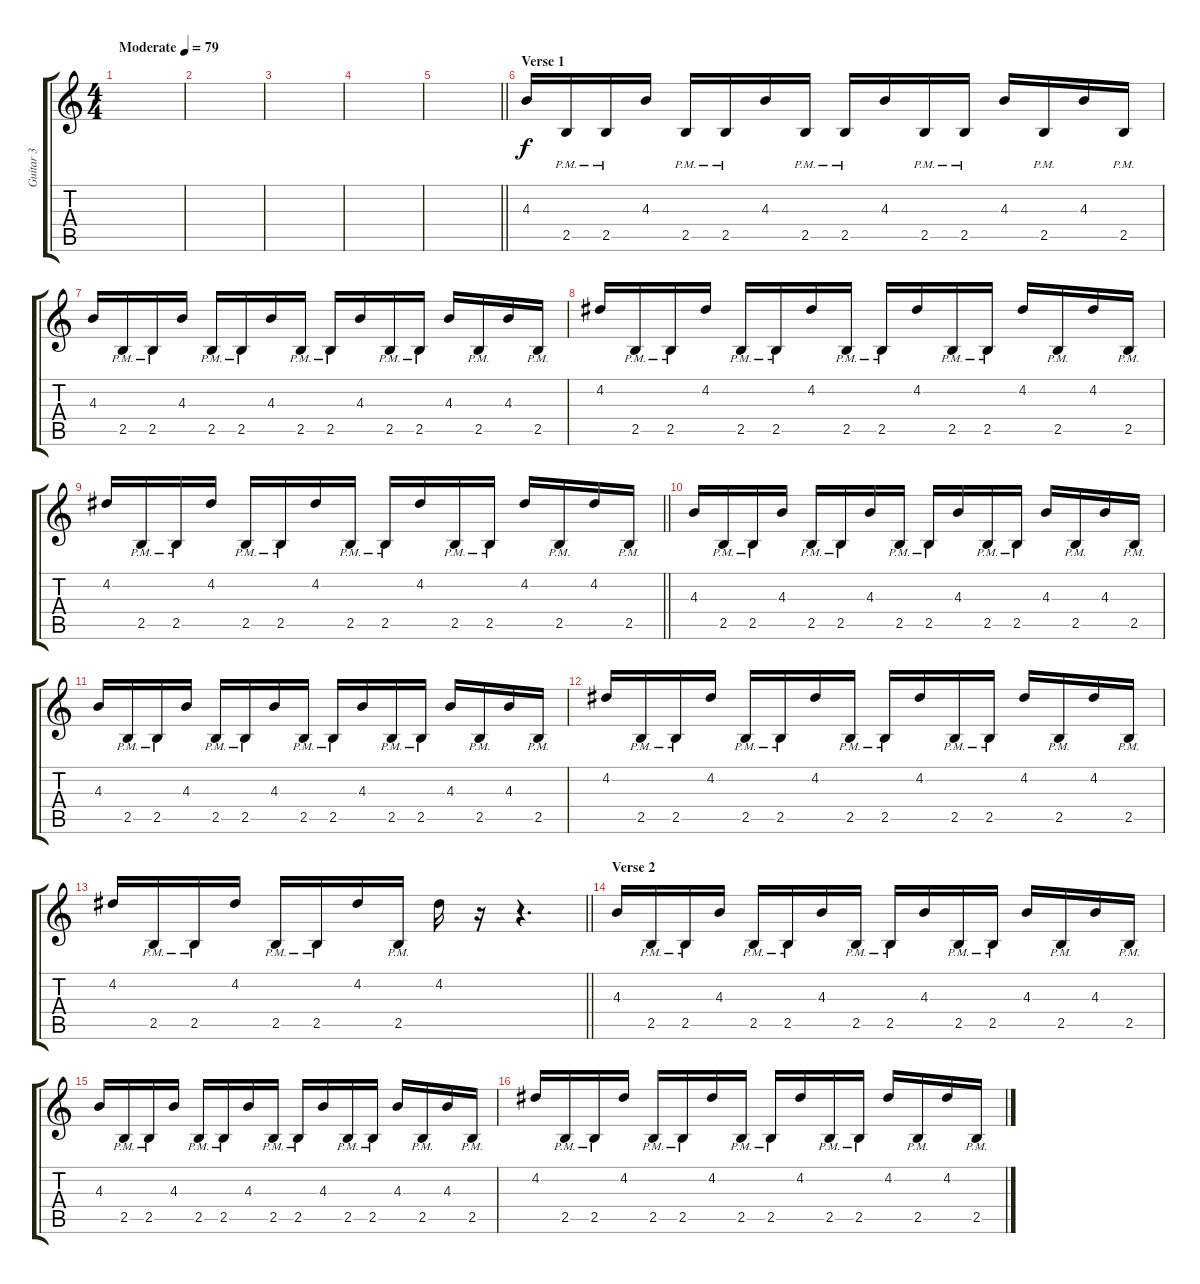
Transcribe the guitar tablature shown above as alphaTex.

\track ("Guitar 3" "Guitar 3") {instrument distortionguitar}
\staff {score tabs}
\tuning (E4 B3 G3 D3 A2 E2) {hide}
\ts (4 4)
\tempo (79 "Moderate")
\clef g2
\ks c
|
|
|
|
\barLineRight lightlight
|
\section ("" "Verse 1")
4.3.16 2.5{pm}.16 2.5{pm}.16 4.3.16 2.5{pm}.16 2.5{pm}.16 4.3.16 2.5{pm}.16 2.5{pm}.16 4.3.16 2.5{pm}.16 2.5{pm}.16 4.3.16 2.5{pm}.16 4.3.16 2.5{pm}.16 |
4.3.16 2.5{pm}.16 2.5{pm}.16 4.3.16 2.5{pm}.16 2.5{pm}.16 4.3.16 2.5{pm}.16 2.5{pm}.16 4.3.16 2.5{pm}.16 2.5{pm}.16 4.3.16 2.5{pm}.16 4.3.16 2.5{pm}.16 |
4.2.16 2.5{pm}.16 2.5{pm}.16 4.2.16 2.5{pm}.16 2.5{pm}.16 4.2.16 2.5{pm}.16 2.5{pm}.16 4.2.16 2.5{pm}.16 2.5{pm}.16 4.2.16 2.5{pm}.16 4.2.16 2.5{pm}.16 |
\barLineRight lightlight
4.2.16 2.5{pm}.16 2.5{pm}.16 4.2.16 2.5{pm}.16 2.5{pm}.16 4.2.16 2.5{pm}.16 2.5{pm}.16 4.2.16 2.5{pm}.16 2.5{pm}.16 4.2.16 2.5{pm}.16 4.2.16 2.5{pm}.16 |
4.3.16 2.5{pm}.16 2.5{pm}.16 4.3.16 2.5{pm}.16 2.5{pm}.16 4.3.16 2.5{pm}.16 2.5{pm}.16 4.3.16 2.5{pm}.16 2.5{pm}.16 4.3.16 2.5{pm}.16 4.3.16 2.5{pm}.16 |
4.3.16 2.5{pm}.16 2.5{pm}.16 4.3.16 2.5{pm}.16 2.5{pm}.16 4.3.16 2.5{pm}.16 2.5{pm}.16 4.3.16 2.5{pm}.16 2.5{pm}.16 4.3.16 2.5{pm}.16 4.3.16 2.5{pm}.16 |
4.2.16 2.5{pm}.16 2.5{pm}.16 4.2.16 2.5{pm}.16 2.5{pm}.16 4.2.16 2.5{pm}.16 2.5{pm}.16 4.2.16 2.5{pm}.16 2.5{pm}.16 4.2.16 2.5{pm}.16 4.2.16 2.5{pm}.16 |
\barLineRight lightlight
4.2.16 2.5{pm}.16 2.5{pm}.16 4.2.16 2.5{pm}.16 2.5{pm}.16 4.2.16 2.5{pm}.16 4.2.16 r.16 r.4{d} |
\section ("" "Verse 2")
4.3.16 2.5{pm}.16 2.5{pm}.16 4.3.16 2.5{pm}.16 2.5{pm}.16 4.3.16 2.5{pm}.16 2.5{pm}.16 4.3.16 2.5{pm}.16 2.5{pm}.16 4.3.16 2.5{pm}.16 4.3.16 2.5{pm}.16 |
4.3.16 2.5{pm}.16 2.5{pm}.16 4.3.16 2.5{pm}.16 2.5{pm}.16 4.3.16 2.5{pm}.16 2.5{pm}.16 4.3.16 2.5{pm}.16 2.5{pm}.16 4.3.16 2.5{pm}.16 4.3.16 2.5{pm}.16 |
4.2.16 2.5{pm}.16 2.5{pm}.16 4.2.16 2.5{pm}.16 2.5{pm}.16 4.2.16 2.5{pm}.16 2.5{pm}.16 4.2.16 2.5{pm}.16 2.5{pm}.16 4.2.16 2.5{pm}.16 4.2.16 2.5{pm}.16
